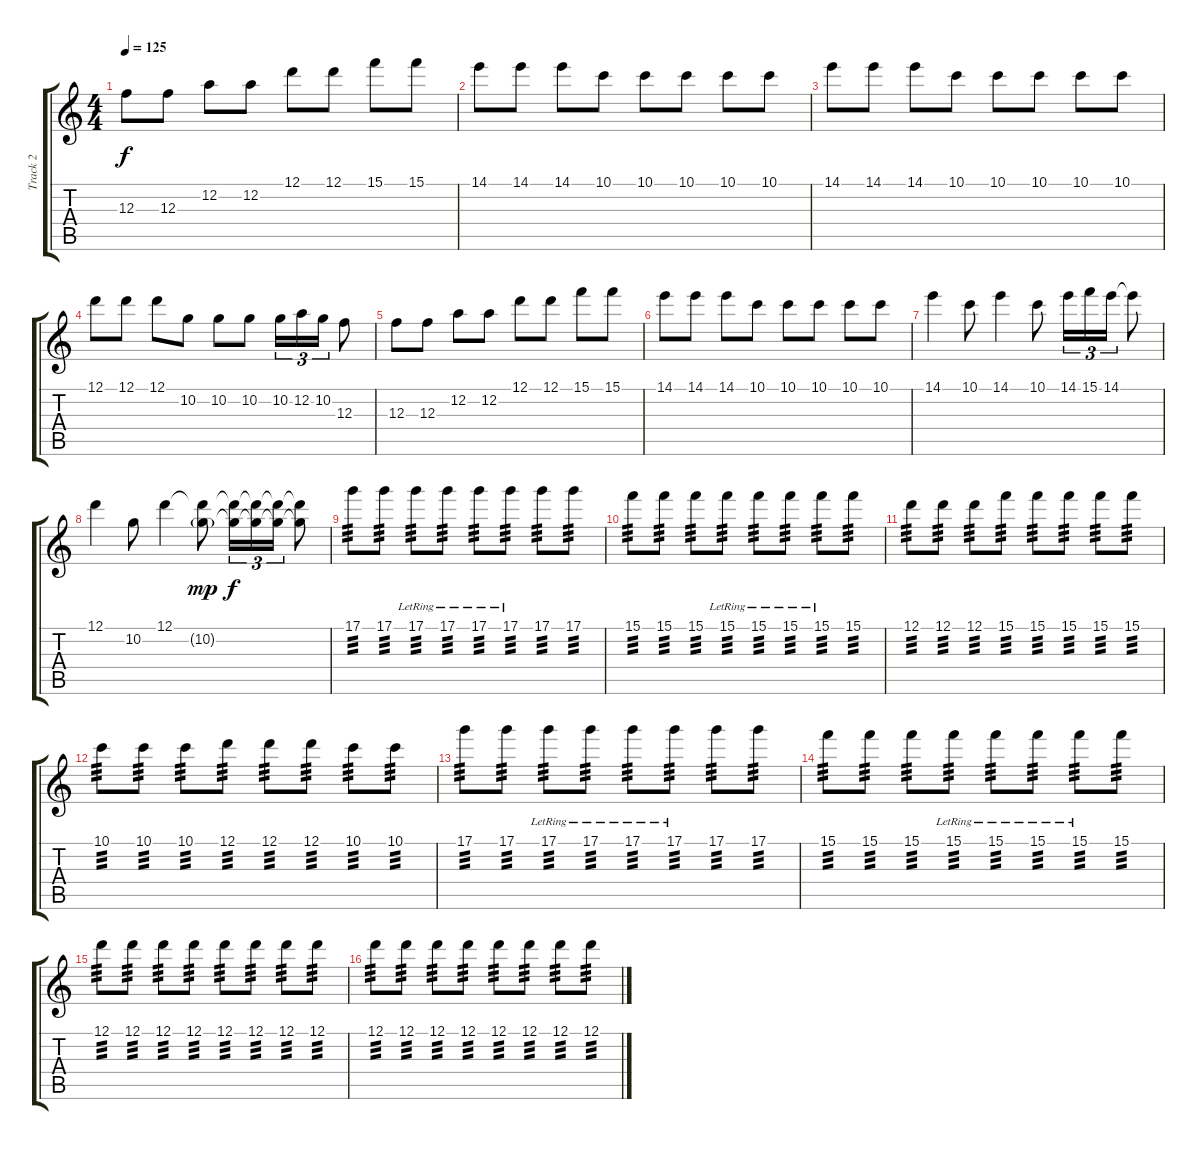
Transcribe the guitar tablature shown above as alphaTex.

\track ("Track 2" "Track 2") {instrument distortionguitar}
\staff {score tabs}
\tuning (D4 A3 F3 C3 G2 D2) {hide}
\ts (4 4)
\tempo 125
\clef g2
\ks c
12.3.8{dy f} 12.3.8 12.2.8 12.2.8 12.1.8 12.1.8 15.1.8 15.1.8 |
14.1.8 14.1.8 14.1.8 10.1.8 10.1.8 10.1.8 10.1.8 10.1.8 |
14.1.8 14.1.8 14.1.8 10.1.8 10.1.8 10.1.8 10.1.8 10.1.8 |
12.1.8 12.1.8 12.1.8 10.2.8 10.2.8 10.2.8 10.2.16{tu (3 2)} 12.2.16{tu (3 2)} 10.2.16{tu (3 2)} 12.3.8 |
12.3.8 12.3.8 12.2.8 12.2.8 12.1.8 12.1.8 15.1.8 15.1.8 |
14.1.8 14.1.8 14.1.8 10.1.8 10.1.8 10.1.8 10.1.8 10.1.8 |
14.1.4 10.1.8 14.1.4 10.1.8 14.1.16{tu (3 2)} 15.1.16{tu (3 2)} 14.1.16{tu (3 2)} 14.1{t}.8 |
12.1.4 10.2.8 12.1.4 (12.1{t} 10.2{g}).8{dy mp} (12.1{t} 10.2{t}).16{tu (3 2) dy f} (12.1{t} 10.2{t}).16{tu (3 2)} (12.1{t} 10.2{t}).16{tu (3 2)} (12.1{t} 10.2{t}).8 |
17.1.8{tp 3} 17.1.8{tp 3} 17.1{lr}.8{tp 3} 17.1{lr}.8{tp 3} 17.1{lr}.8{tp 3} 17.1{lr}.8{tp 3} 17.1.8{tp 3} 17.1.8{tp 3} |
15.1.8{tp 3} 15.1.8{tp 3} 15.1.8{tp 3} 15.1{lr}.8{tp 3} 15.1{lr}.8{tp 3} 15.1{lr}.8{tp 3} 15.1{lr}.8{tp 3} 15.1.8{tp 3} |
12.1.8{tp 3} 12.1.8{tp 3} 12.1.8{tp 3} 15.1.8{tp 3} 15.1.8{tp 3} 15.1.8{tp 3} 15.1.8{tp 3} 15.1.8{tp 3} |
10.1.8{tp 3} 10.1.8{tp 3} 10.1.8{tp 3} 12.1.8{tp 3} 12.1.8{tp 3} 12.1.8{tp 3} 10.1.8{tp 3} 10.1.8{tp 3} |
17.1.8{tp 3} 17.1.8{tp 3} 17.1{lr}.8{tp 3} 17.1{lr}.8{tp 3} 17.1{lr}.8{tp 3} 17.1{lr}.8{tp 3} 17.1.8{tp 3} 17.1.8{tp 3} |
15.1.8{tp 3} 15.1.8{tp 3} 15.1.8{tp 3} 15.1{lr}.8{tp 3} 15.1{lr}.8{tp 3} 15.1{lr}.8{tp 3} 15.1{lr}.8{tp 3} 15.1.8{tp 3} |
12.1.8{tp 3} 12.1.8{tp 3} 12.1.8{tp 3} 12.1.8{tp 3} 12.1.8{tp 3} 12.1.8{tp 3} 12.1.8{tp 3} 12.1.8{tp 3} |
12.1.8{tp 3} 12.1.8{tp 3} 12.1.8{tp 3} 12.1.8{tp 3} 12.1.8{tp 3} 12.1.8{tp 3} 12.1.8{tp 3} 12.1.8{tp 3}
